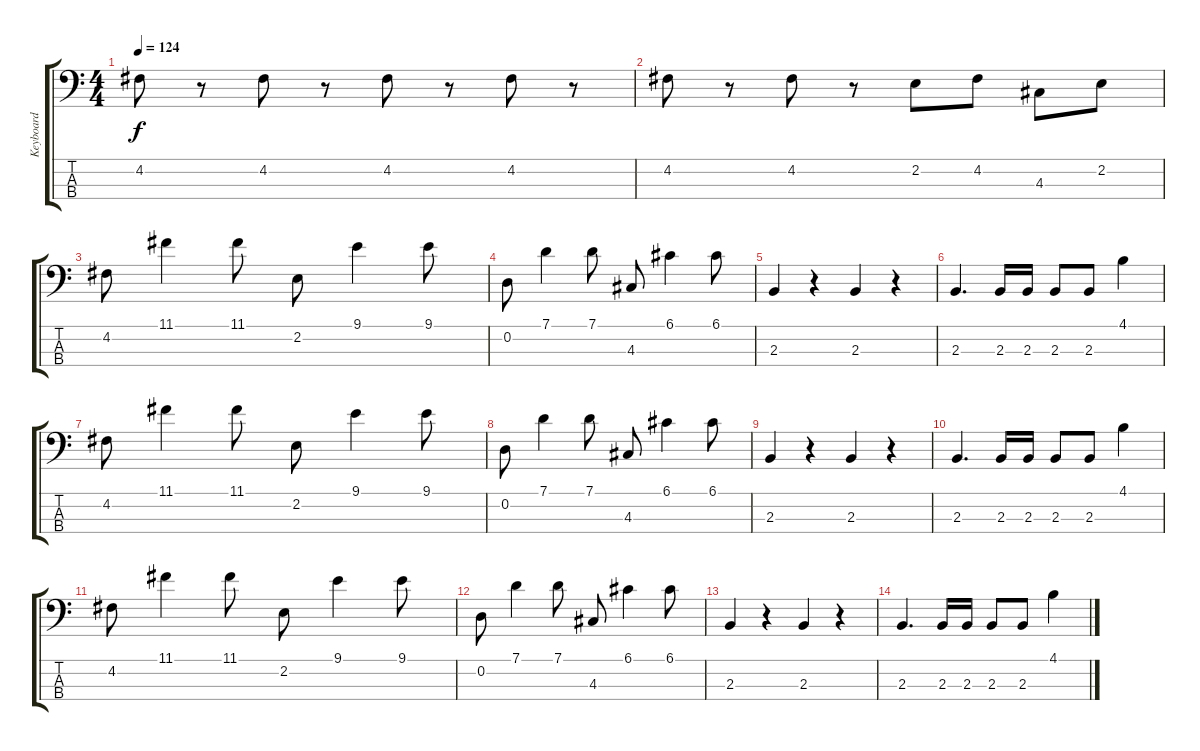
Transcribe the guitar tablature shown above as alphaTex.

\track ("Keyboard" "Keyboard") {instrument synthbass1}
\staff {score tabs}
\tuning (G2 D2 A1 E1) {hide}
\ts (4 4)
\tempo 124
\clef f4
\ks c
4.2.8{dy f} r.8 4.2.8 r.8 4.2.8 r.8 4.2.8 r.8 |
4.2.8 r.8 4.2.8 r.8 2.2.8 4.2.8 4.3.8 2.2.8 |
4.2.8 11.1.4 11.1.8 2.2.8 9.1.4 9.1.8 |
0.2.8 7.1.4 7.1.8 4.3.8 6.1.4 6.1.8 |
2.3.4 r.4 2.3.4 r.4 |
2.3.4{d} 2.3.16 2.3.16 2.3.8 2.3.8 4.1.4 |
4.2.8 11.1.4 11.1.8 2.2.8 9.1.4 9.1.8 |
0.2.8 7.1.4 7.1.8 4.3.8 6.1.4 6.1.8 |
2.3.4 r.4 2.3.4 r.4 |
2.3.4{d} 2.3.16 2.3.16 2.3.8 2.3.8 4.1.4 |
4.2.8 11.1.4 11.1.8 2.2.8 9.1.4 9.1.8 |
0.2.8 7.1.4 7.1.8 4.3.8 6.1.4 6.1.8 |
2.3.4 r.4 2.3.4 r.4 |
2.3.4{d} 2.3.16 2.3.16 2.3.8 2.3.8 4.1.4
